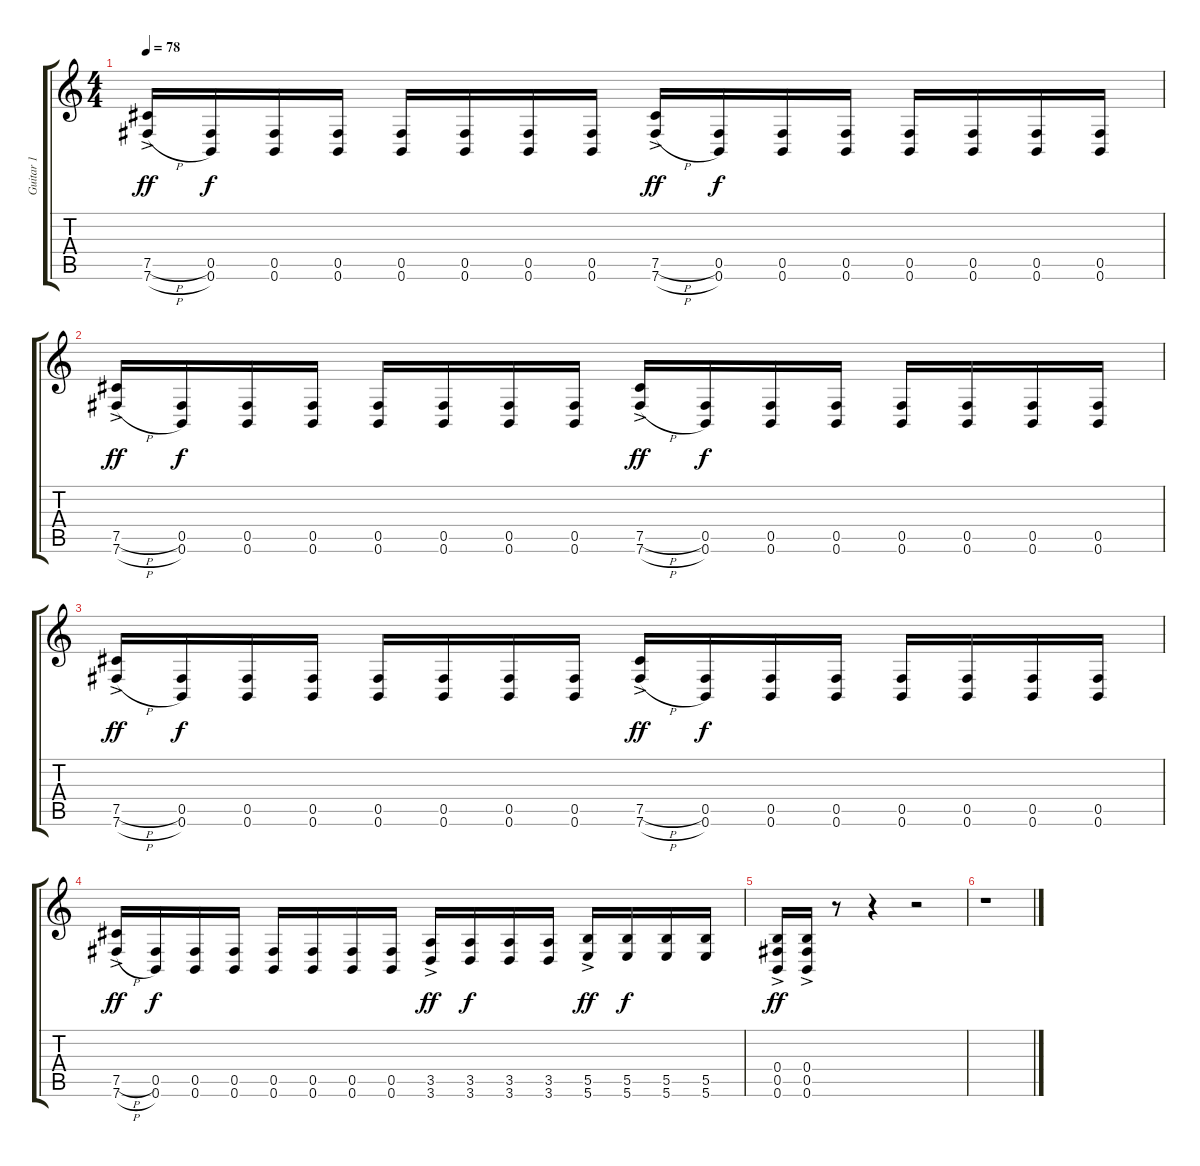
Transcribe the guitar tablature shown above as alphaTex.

\track ("Guitar 1" "Guitar 1") {instrument distortionguitar}
\staff {score tabs}
\tuning (Db4 Ab3 E3 B2 Gb2 B1) {hide}
\ts (4 4)
\tempo 78
\clef g2
\ks c
(7.5{h ac} 7.6{h ac}).16{dy ff} (0.5 0.6).16{dy f} (0.5 0.6).16 (0.5 0.6).16 (0.5 0.6).16 (0.5 0.6).16 (0.5 0.6).16 (0.5 0.6).16 (7.5{h ac} 7.6{h ac}).16{dy ff} (0.5 0.6).16{dy f} (0.5 0.6).16 (0.5 0.6).16 (0.5 0.6).16 (0.5 0.6).16 (0.5 0.6).16 (0.5 0.6).16 |
(7.5{h ac} 7.6{h ac}).16{dy ff} (0.5 0.6).16{dy f} (0.5 0.6).16 (0.5 0.6).16 (0.5 0.6).16 (0.5 0.6).16 (0.5 0.6).16 (0.5 0.6).16 (7.5{h ac} 7.6{h ac}).16{dy ff} (0.5 0.6).16{dy f} (0.5 0.6).16 (0.5 0.6).16 (0.5 0.6).16 (0.5 0.6).16 (0.5 0.6).16 (0.5 0.6).16 |
(7.5{h ac} 7.6{h ac}).16{dy ff} (0.5 0.6).16{dy f} (0.5 0.6).16 (0.5 0.6).16 (0.5 0.6).16 (0.5 0.6).16 (0.5 0.6).16 (0.5 0.6).16 (7.5{h ac} 7.6{h ac}).16{dy ff} (0.5 0.6).16{dy f} (0.5 0.6).16 (0.5 0.6).16 (0.5 0.6).16 (0.5 0.6).16 (0.5 0.6).16 (0.5 0.6).16 |
(7.5{h ac} 7.6{h ac}).16{dy ff} (0.5 0.6).16{dy f} (0.5 0.6).16 (0.5 0.6).16 (0.5 0.6).16 (0.5 0.6).16 (0.5 0.6).16 (0.5 0.6).16 (3.5{ac} 3.6{ac}).16{dy ff} (3.5 3.6).16{dy f} (3.5 3.6).16 (3.5 3.6).16 (5.5{ac} 5.6{ac}).16{dy ff} (5.5 5.6).16{dy f} (5.5 5.6).16 (5.5 5.6).16 |
(0.4{ac} 0.5{ac} 0.6{ac}).16{dy ff} (0.4{ac} 0.5{ac} 0.6{ac}).16 r.8 r.4 r.2 |
r.1
